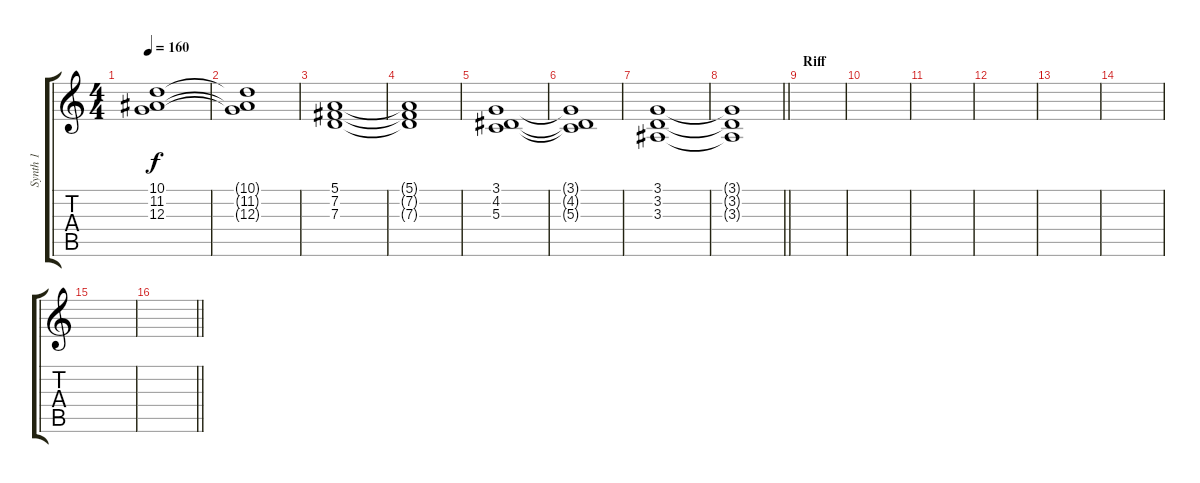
\track ("Synth 1" "Synth 1") {instrument stringensemble1}
\staff {score tabs}
\tuning (E4 B3 G3 D3 A2 E2) {hide}
\ts (4 4)
\tempo 160
\clef g2
\ks c
(10.1 11.2 12.3).1{dy f} |
(10.1{t} 11.2{t} 12.3{t}).1 |
(5.1 7.2 7.3).1 |
(5.1{t} 7.2{t} 7.3{t}).1 |
(3.1 4.2 5.3).1 |
(3.1{t} 4.2{t} 5.3{t}).1 |
(3.1 3.2 3.3).1 |
\barLineRight lightlight
(3.1{t} 3.2{t} 3.3{t}).1 |
\section ("" "Riff")
|
|
|
|
|
|
|
\barLineRight lightlight
